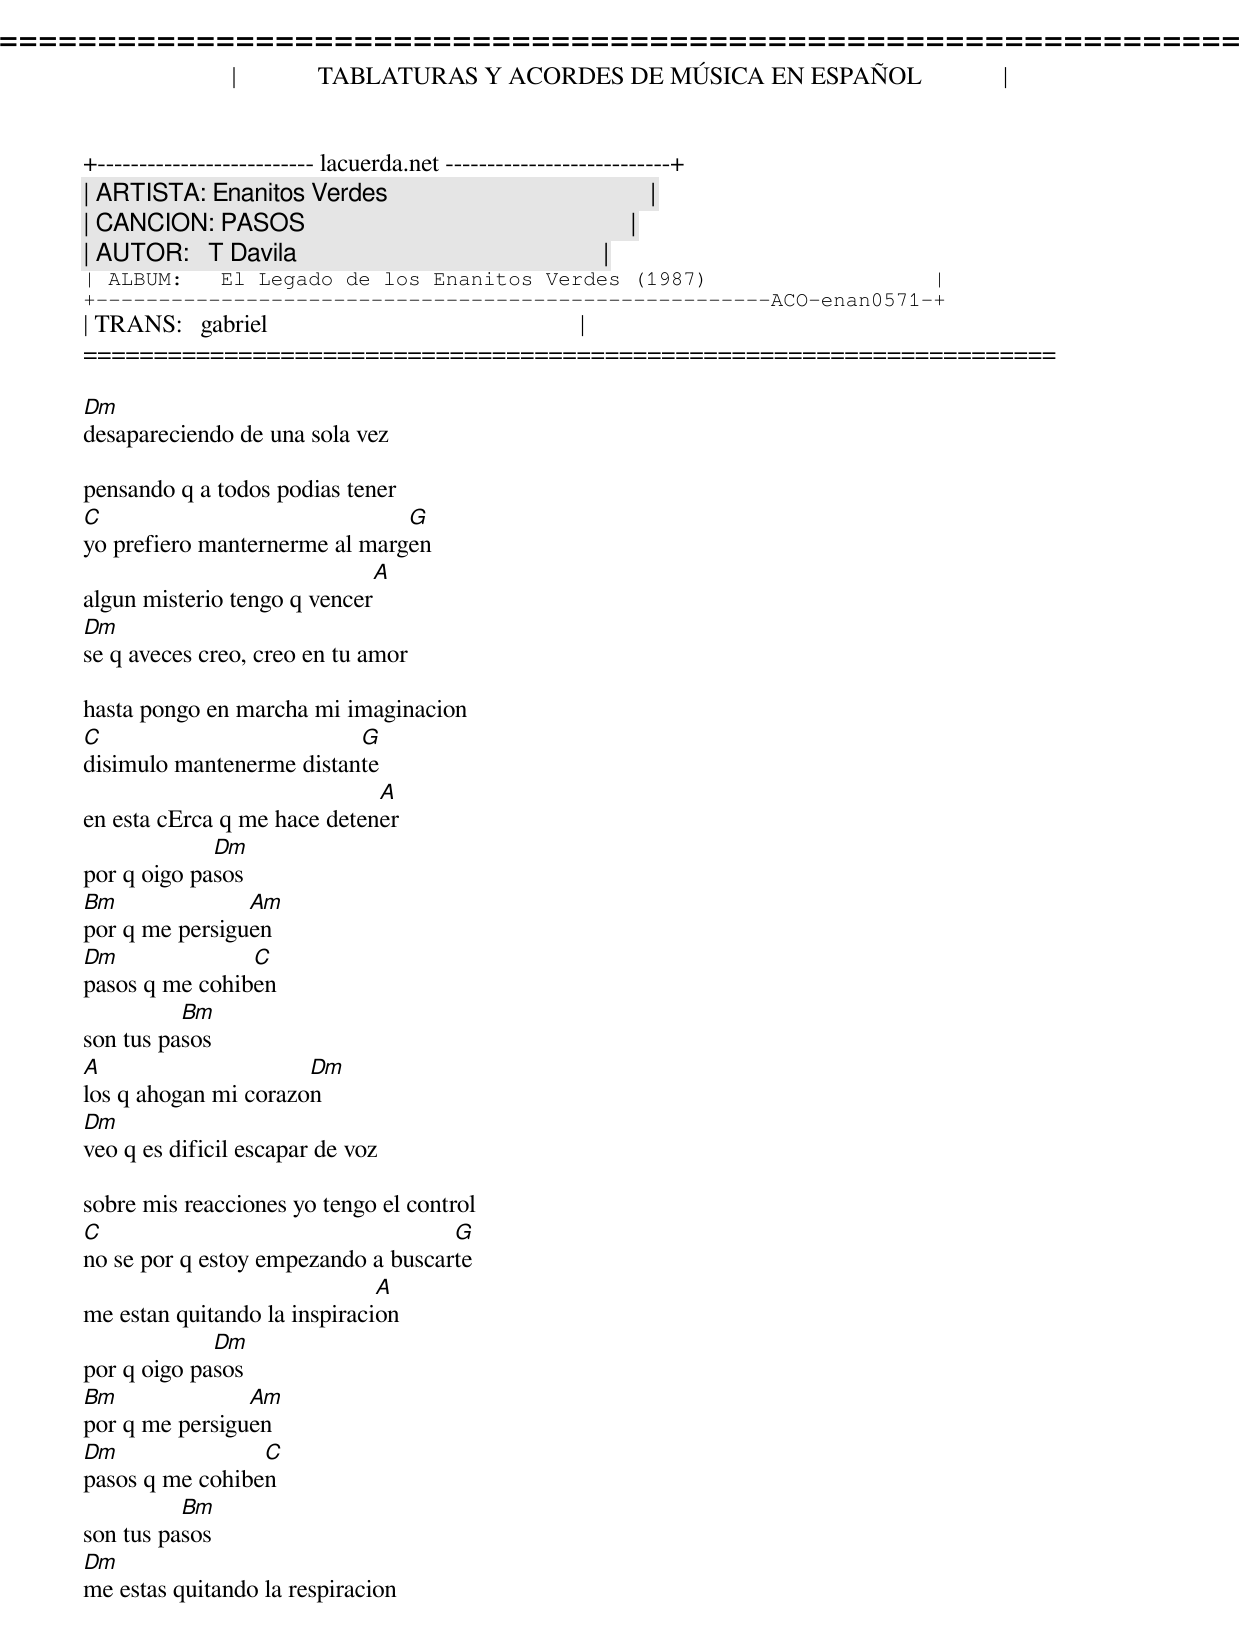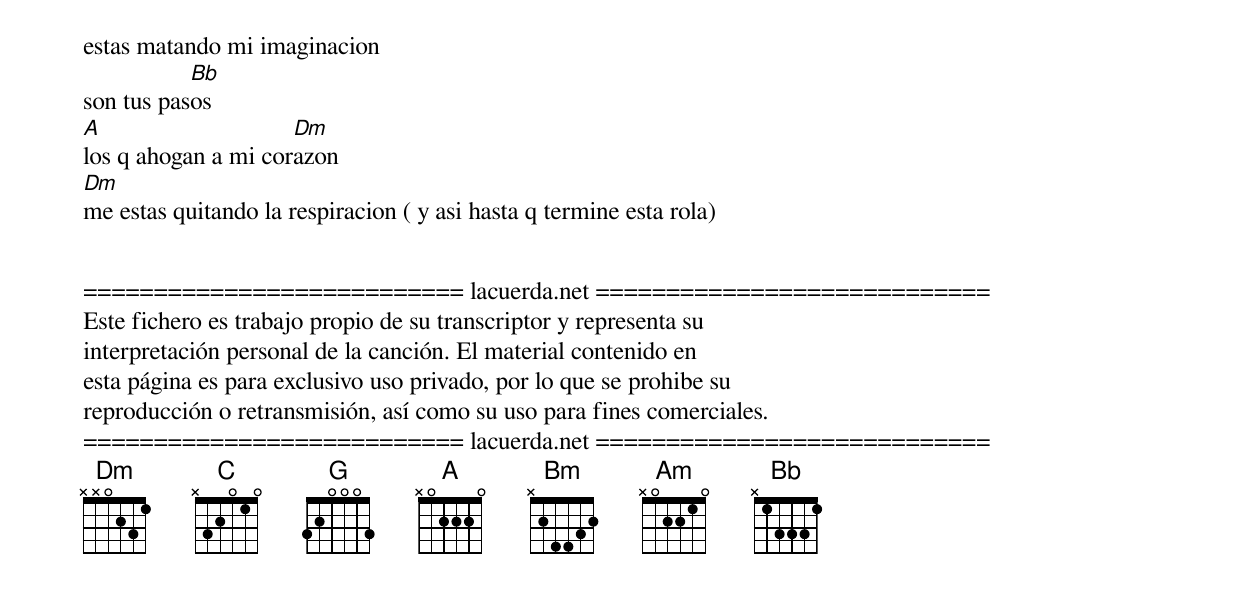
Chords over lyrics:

=====================================================================
|             TABLATURAS Y ACORDES DE MÚSICA EN ESPAÑOL             |
+-------------------------- lacuerda.net ---------------------------+
| ARTISTA: Enanitos Verdes                                          |
| CANCION: PASOS                                                    |
| AUTOR:   T Davila                                                 |
| ALBUM:   El Legado de los Enanitos Verdes (1987)                  |
+------------------------------------------------------ACO-enan0571-+
| TRANS:   gabriel                                                  |
=====================================================================

Dm
desapareciendo de una sola vez

pensando q a todos podias tener
C                              G
yo prefiero manternerme al margen
                             A
algun misterio tengo q vencer
Dm
se q aveces creo, creo en tu amor

hasta pongo en marcha mi imaginacion
C                         G
disimulo mantenerme distante
                             A
en esta cErca q me hace detener
             Dm
por q oigo pasos
Bm              Am
por q me persiguen
Dm              C
pasos q me cohiben
          Bm
son tus pasos
A                     Dm
los q ahogan mi corazon
Dm
veo q es dificil escapar de voz

sobre mis reacciones yo tengo el control
C                                   G
no se por q estoy empezando a buscarte
                              A
me estan quitando la inspiracion
             Dm
por q oigo pasos
Bm              Am
por q me persiguen
Dm               C
pasos q me cohiben
          Bm
son tus pasos
Dm
me estas quitando la respiracion

estas matando mi imaginacion
           Bb
son tus pasos
A                    Dm
los q ahogan a mi corazon
Dm
me estas quitando la respiracion ( y asi hasta q termine esta rola)


=========================== lacuerda.net ============================
Este fichero es trabajo propio de su transcriptor y representa su
interpretación personal de la canción. El material contenido en
esta página es para exclusivo uso privado, por lo que se prohibe su
reproducción o retransmisión, así como su uso para fines comerciales.
=========================== lacuerda.net ============================
